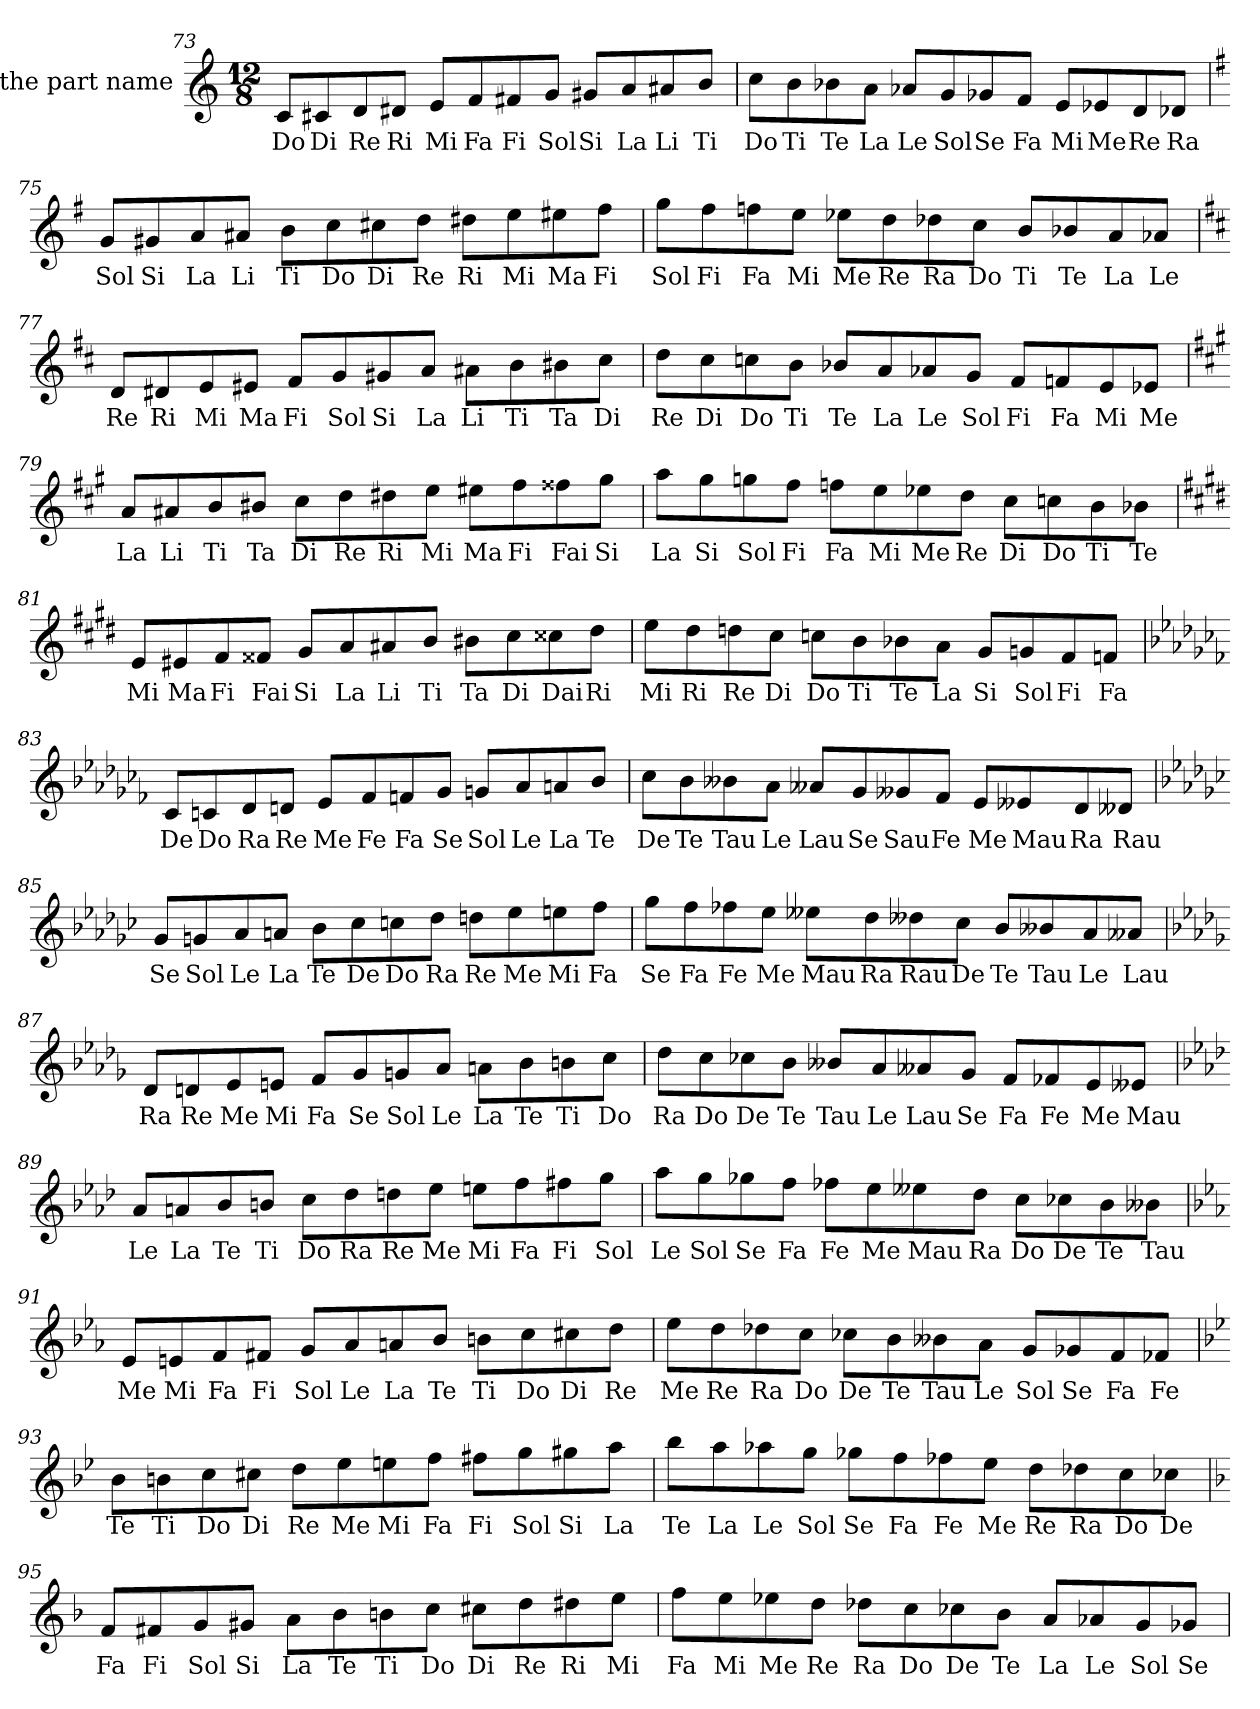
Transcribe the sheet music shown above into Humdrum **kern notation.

**kern	**text
*part1	*part1
*staff1	*staff1
*I"the part name	*
!!LO:LB:g=z
*clefG2	*
*k[]	*
*M12/8	*
=73	=73
8cL	Do
8c#X	Di
8d	Re
8d#XJ	Ri
8eL	Mi
8f	Fa
8f#X	Fi
8gJ	Sol
8g#XL	Si
8a	La
8a#X	Li
8bJ	Ti
!!LO:LB:g=z
=74	=74
8ccL	Do
8b	Ti
8b-X	Te
8aJ	La
8a-XL	Le
8g	Sol
8g-X	Se
8fJ	Fa
8eL	Mi
8e-X	Me
8d	Re
8d-XJ	Ra
!!LO:LB:g=z
=75	=75
*k[f#]	*
8gL	Sol
8g#X	Si
8a	La
8a#XJ	Li
8bL	Ti
8cc	Do
8cc#X	Di
8ddJ	Re
8dd#XL	Ri
8ee	Mi
8ee#X	Ma
8ff#J	Fi
!!LO:LB:g=z
=76	=76
8ggL	Sol
8ff#	Fi
8ffn	Fa
8eeJ	Mi
8ee-XL	Me
8dd	Re
8dd-X	Ra
8ccJ	Do
8bL	Ti
8b-X	Te
8a	La
8a-XJ	Le
!!LO:LB:g=z
=77	=77
*k[f#c#]	*
8dL	Re
8d#X	Ri
8e	Mi
8e#XJ	Ma
8f#L	Fi
8g	Sol
8g#X	Si
8aJ	La
8a#XL	Li
8b	Ti
8b#X	Ta
8cc#J	Di
!!LO:LB:g=z
=78	=78
8ddL	Re
8cc#	Di
8ccn	Do
8bJ	Ti
8b-XL	Te
8a	La
8a-X	Le
8gJ	Sol
8f#L	Fi
8fn	Fa
8e	Mi
8e-XJ	Me
!!LO:LB:g=z
=79	=79
*k[f#c#g#]	*
8aL	La
8a#X	Li
8b	Ti
8b#XJ	Ta
8cc#L	Di
8dd	Re
8dd#X	Ri
8eeJ	Mi
8ee#XL	Ma
8ff#	Fi
8ff##X	Fai
8gg#J	Si
!!LO:LB:g=z
=80	=80
8aaL	La
8gg#	Si
8ggn	Sol
8ff#J	Fi
8ffnL	Fa
8ee	Mi
8ee-X	Me
8ddJ	Re
8cc#L	Di
8ccn	Do
8b	Ti
8b-XJ	Te
!!LO:LB:g=z
=81	=81
*k[f#c#g#d#]	*
8eL	Mi
8e#X	Ma
8f#	Fi
8f##XJ	Fai
8g#L	Si
8a	La
8a#X	Li
8bJ	Ti
8b#XL	Ta
8cc#	Di
8cc##X	Dai
8dd#J	Ri
!!LO:LB:g=z
=82	=82
8eeL	Mi
8dd#	Ri
8ddn	Re
8cc#J	Di
8ccnL	Do
8b	Ti
8b-X	Te
8aJ	La
8g#L	Si
8gn	Sol
8f#	Fi
8fnJ	Fa
!!LO:LB:g=z
=83	=83
*k[b-e-a-d-g-c-f-]	*
8c-L	De
8cn	Do
8d-	Ra
8dnJ	Re
8e-L	Me
8f-	Fe
8fn	Fa
8g-J	Se
8gnL	Sol
8a-	Le
8an	La
8b-J	Te
!!LO:LB:g=z
=84	=84
8cc-L	De
8b-	Te
8b--X	Tau
8a-J	Le
8a--XL	Lau
8g-	Se
8g--X	Sau
8f-J	Fe
8e-L	Me
8e--X	Mau
8d-	Ra
8d--XJ	Rau
!!LO:LB:g=z
=85	=85
*k[b-e-a-d-g-c-]	*
8g-L	Se
8gn	Sol
8a-	Le
8anJ	La
8b-L	Te
8cc-	De
8ccn	Do
8dd-J	Ra
8ddnL	Re
8ee-	Me
8een	Mi
8ffJ	Fa
!!LO:LB:g=z
=86	=86
8gg-L	Se
8ff	Fa
8ff-X	Fe
8ee-J	Me
8ee--XL	Mau
8dd-	Ra
8dd--X	Rau
8cc-J	De
8b-L	Te
8b--X	Tau
8a-	Le
8a--XJ	Lau
!!LO:LB:g=z
=87	=87
*k[b-e-a-d-g-]	*
8d-L	Ra
8dn	Re
8e-	Me
8enJ	Mi
8fL	Fa
8g-	Se
8gn	Sol
8a-J	Le
8anL	La
8b-	Te
8bn	Ti
8ccJ	Do
!!LO:LB:g=z
=88	=88
8dd-L	Ra
8cc	Do
8cc-X	De
8b-J	Te
8b--XL	Tau
8a-	Le
8a--X	Lau
8g-J	Se
8fL	Fa
8f-X	Fe
8e-	Me
8e--XJ	Mau
!!LO:LB:g=z
=89	=89
*k[b-e-a-d-]	*
8a-L	Le
8an	La
8b-	Te
8bnJ	Ti
8ccL	Do
8dd-	Ra
8ddn	Re
8ee-J	Me
8eenL	Mi
8ff	Fa
8ff#X	Fi
8ggJ	Sol
!!LO:LB:g=z
=90	=90
8aa-L	Le
8gg	Sol
8gg-X	Se
8ffJ	Fa
8ff-XL	Fe
8ee-	Me
8ee--X	Mau
8dd-J	Ra
8ccL	Do
8cc-X	De
8b-	Te
8b--XJ	Tau
!!LO:LB:g=z
=91	=91
*k[b-e-a-]	*
8e-L	Me
8en	Mi
8f	Fa
8f#XJ	Fi
8gL	Sol
8a-	Le
8an	La
8b-J	Te
8bnL	Ti
8cc	Do
8cc#X	Di
8ddJ	Re
!!LO:LB:g=z
=92	=92
8ee-L	Me
8dd	Re
8dd-X	Ra
8ccJ	Do
8cc-XL	De
8b-	Te
8b--X	Tau
8a-J	Le
8gL	Sol
8g-X	Se
8f	Fa
8f-XJ	Fe
!!LO:LB:g=z
=93	=93
*k[b-e-]	*
8b-L	Te
8bn	Ti
8cc	Do
8cc#XJ	Di
8ddL	Re
8ee-	Me
8een	Mi
8ffJ	Fa
8ff#XL	Fi
8gg	Sol
8gg#X	Si
8aaJ	La
!!LO:LB:g=z
=94	=94
8bb-L	Te
8aa	La
8aa-X	Le
8ggJ	Sol
8gg-XL	Se
8ff	Fa
8ff-X	Fe
8ee-J	Me
8ddL	Re
8dd-X	Ra
8cc	Do
8cc-XJ	De
!!LO:LB:g=z
=95	=95
*k[b-]	*
8fL	Fa
8f#X	Fi
8g	Sol
8g#XJ	Si
8aL	La
8b-	Te
8bn	Ti
8ccJ	Do
8cc#XL	Di
8dd	Re
8dd#X	Ri
8eeJ	Mi
!!LO:LB:g=z
=96	=96
8ffL	Fa
8ee	Mi
8ee-X	Me
8ddJ	Re
8dd-XL	Ra
8cc	Do
8cc-X	De
8b-J	Te
8aL	La
8a-X	Le
8g	Sol
8g-XJ	Se
=	=
*-	*-
